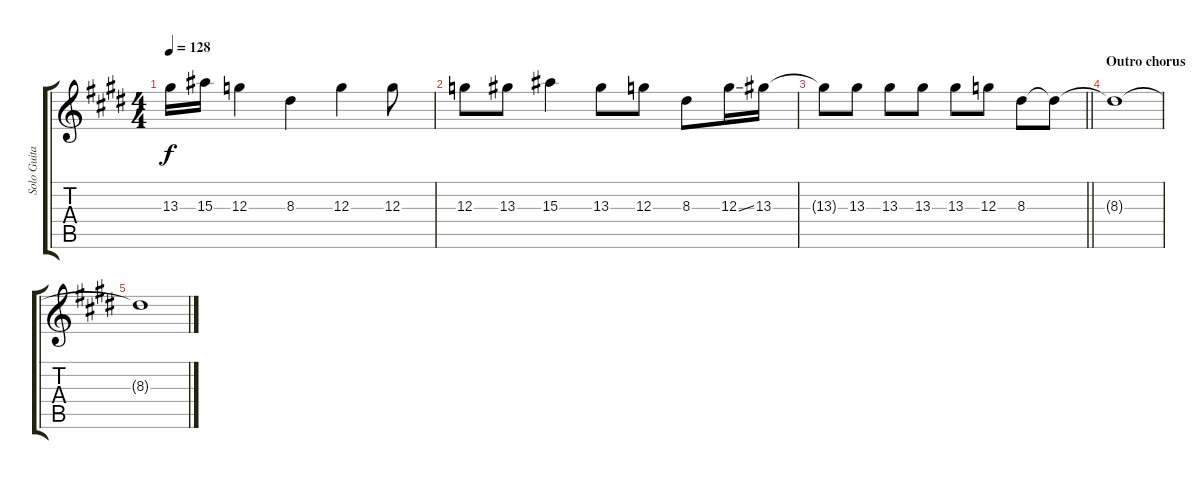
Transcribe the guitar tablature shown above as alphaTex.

\track ("Solo Guitar" "Solo Guita") {instrument distortionguitar}
\staff {score tabs}
\tuning (E4 B3 G3 D3 A2 E2) {hide}
\ts (4 4)
\tempo 128
\clef g2
\ks e
13.3.16{dy f} 15.3.16 12.3.4 8.3.4 12.3.4 12.3.8 |
12.3.8 13.3.8 15.3.4 13.3.8 12.3.8 8.3.8 12.3{ss}.16 13.3.16 |
\barLineRight lightlight
13.3{t}.8 13.3.8 13.3.8 13.3.8 13.3.8 12.3.8 8.3.8 8.3{t}.8 |
\section ("" "Outro chorus")
8.3{t}.1 |
8.3{t}.1
